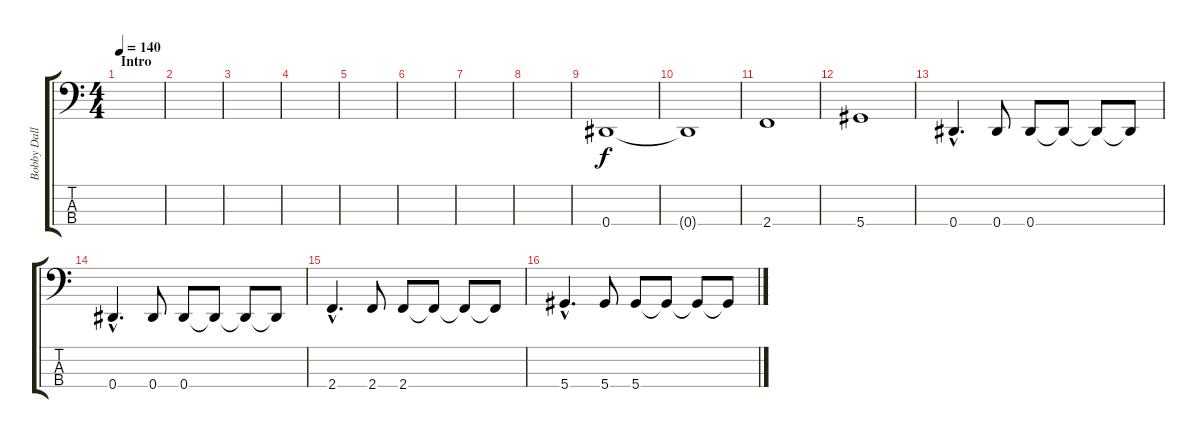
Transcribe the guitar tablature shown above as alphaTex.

\track ("Bobby Dall - Bass Guitar" "Bobby Dall") {instrument electricbasspick}
\staff {score tabs}
\tuning (Gb2 Db2 Ab1 Eb1) {hide}
\ts (4 4)
\section ("" "Intro")
\tempo 140
\clef f4
\ks c
|
|
|
|
|
|
|
|
0.4.1 |
0.4{t}.1 |
2.4.1 |
5.4.1 |
0.4{hac}.4{d} 0.4.8 0.4.8 0.4{t}.8 0.4{t}.8 0.4{t}.8 |
0.4{hac}.4{d} 0.4.8 0.4.8 0.4{t}.8 0.4{t}.8 0.4{t}.8 |
2.4{hac}.4{d} 2.4.8 2.4.8 2.4{t}.8 2.4{t}.8 2.4{t}.8 |
5.4{hac}.4{d} 5.4.8 5.4.8 5.4{t}.8 5.4{t}.8 5.4{t}.8
